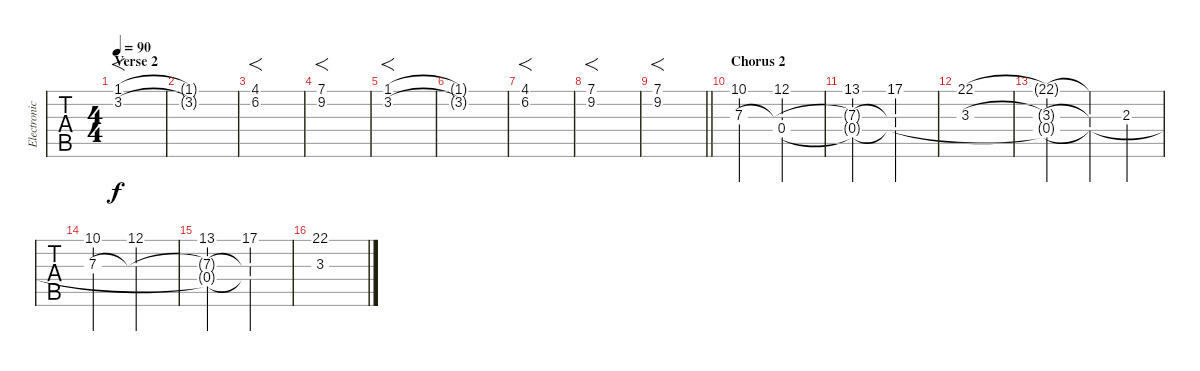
\track ("Electronic" "Electronic") {instrument choiraahs}
\staff {tabs}
\tuning (C4 G3 Eb3 Bb2 F2 Bb1) {hide}
\ts (4 4)
\section ("" "Verse 2")
\tempo 90
\clef f4
\ks c
(1.1 3.2).1{f dy f instrument choiraahs} |
(1.1{t} 3.2{t}).1 |
(4.1 6.2).1{f} |
(7.1 9.2).1{f} |
(1.1 3.2).1{f instrument choiraahs} |
(1.1{t} 3.2{t}).1 |
(4.1 6.2).1{f} |
(7.1 9.2).1{f} |
\barLineRight lightlight
(7.1 9.2).1{f} |
\section ("" "Chorus 2")
(10.1 7.3).2{instrument stringensemble2} (12.1 7.3{t} 0.4).2 |
(13.1 7.3{t} 0.4{t}).2 (17.1 7.3{t} 0.4{t}).2 |
(22.1 3.3).1 |
(22.1{t} 3.3{t} 0.4{t}).2 (22.1{t} 3.3{t} 0.4{t}).4 2.3.4 |
(10.1 7.3).2{instrument stringensemble2} (12.1 7.3{t}).2 |
(13.1 7.3{t} 0.4{t}).2 (17.1 7.3{t} 0.4{t}).2 |
(22.1 3.3).1
